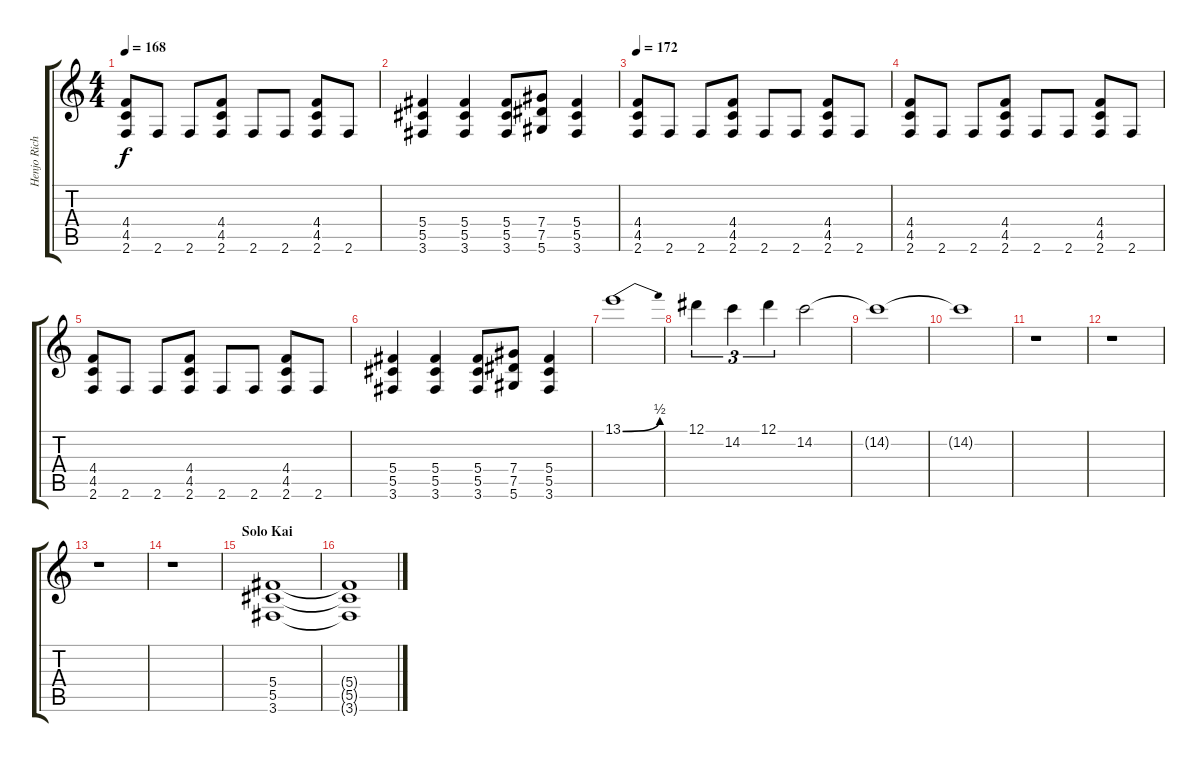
\track ("Henjo Richter - Guitar" "Henjo Rich") {instrument overdrivenguitar}
\staff {score tabs}
\tuning (Eb4 Bb3 Gb3 Db3 Ab2 Eb2) {hide}
\ts (4 4)
\tempo 168
\clef g2
\ks c
(4.4 4.5 2.6).8{dy f} 2.6.8 2.6.8 (4.4 4.5 2.6).8 2.6.8 2.6.8 (4.4 4.5 2.6).8 2.6.8 |
(5.4 5.5 3.6).4 (5.4 5.5 3.6).4 (5.4 5.5 3.6).8 (7.4 7.5 5.6).8 (5.4 5.5 3.6).4 |
\tempo 172
(4.4 4.5 2.6).8 2.6.8 2.6.8 (4.4 4.5 2.6).8 2.6.8 2.6.8 (4.4 4.5 2.6).8 2.6.8 |
(4.4 4.5 2.6).8 2.6.8 2.6.8 (4.4 4.5 2.6).8 2.6.8 2.6.8 (4.4 4.5 2.6).8 2.6.8 |
(4.4 4.5 2.6).8 2.6.8 2.6.8 (4.4 4.5 2.6).8 2.6.8 2.6.8 (4.4 4.5 2.6).8 2.6.8 |
(5.4 5.5 3.6).4 (5.4 5.5 3.6).4 (5.4 5.5 3.6).8 (7.4 7.5 5.6).8 (5.4 5.5 3.6).4 |
13.1{be (bend 0 0 60 2)}.1 |
12.1.4{tu (3 2)} 14.2.4{tu (3 2)} 12.1.4{tu (3 2)} 14.2.2 |
14.2{t}.1{volume 0} |
14.2{t}.1 |
r.1 |
r.1 |
r.1 |
r.1 |
\section ("" "Solo Kai")
(5.4 5.5 3.6).1{volume 13} |
(5.4{t} 5.5{t} 3.6{t}).1
